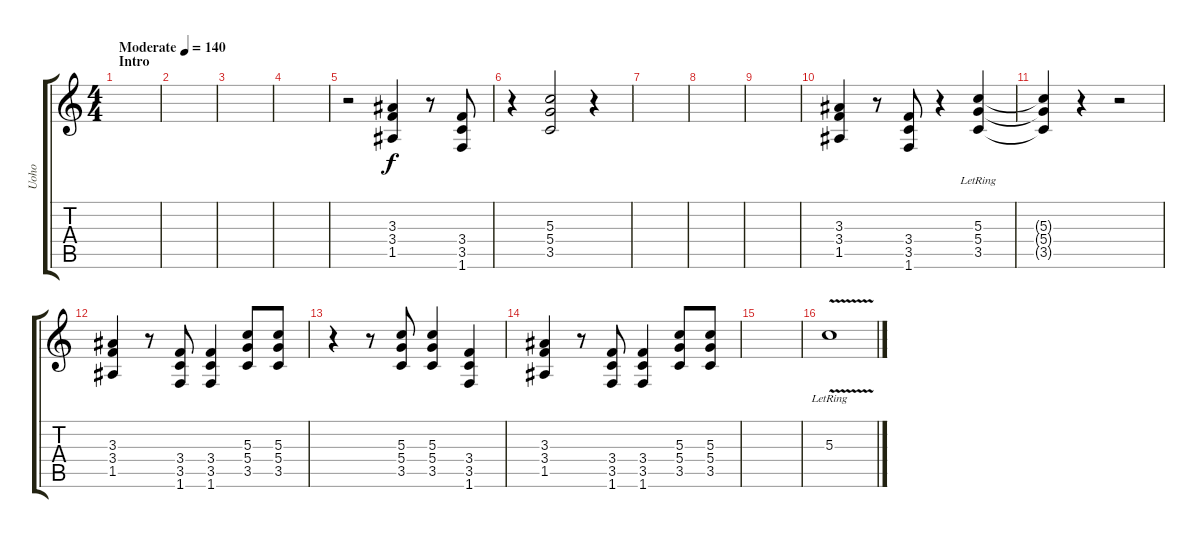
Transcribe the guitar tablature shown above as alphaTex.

\track ("Uoho" "Uoho") {instrument distortionguitar}
\staff {score tabs}
\tuning (E4 B3 G3 D3 A2 E2) {hide}
\ts (4 4)
\section ("" "Intro")
\tempo (140 "Moderate")
\clef g2
\ks c
|
|
|
|
r.2 (3.3 3.4 1.5).4 r.8 (3.4 3.5 1.6).8 |
r.4 (5.3 5.4 3.5).2 r.4 |
|
|
|
(3.3 3.4 1.5).4 r.8 (3.4 3.5 1.6).8 r.4 (5.3 5.4{lr} 3.5).4 |
(5.3{t} 5.4{t} 3.5{t}).4 r.4 r.2 |
(3.3 3.4 1.5).4 r.8 (3.4 3.5 1.6).8 (3.4 3.5 1.6).4 (5.3 5.4 3.5).8 (5.3 5.4 3.5).8 |
r.4 r.8{beam Up} (5.3 5.4 3.5).8 (5.3 5.4 3.5).4 (3.4 3.5 1.6).4 |
(3.3 3.4 1.5).4 r.8 (3.4 3.5 1.6).8 (3.4 3.5 1.6).4 (5.3 5.4 3.5).8 (5.3 5.4 3.5).8 |
|
5.3{v lr}.1
